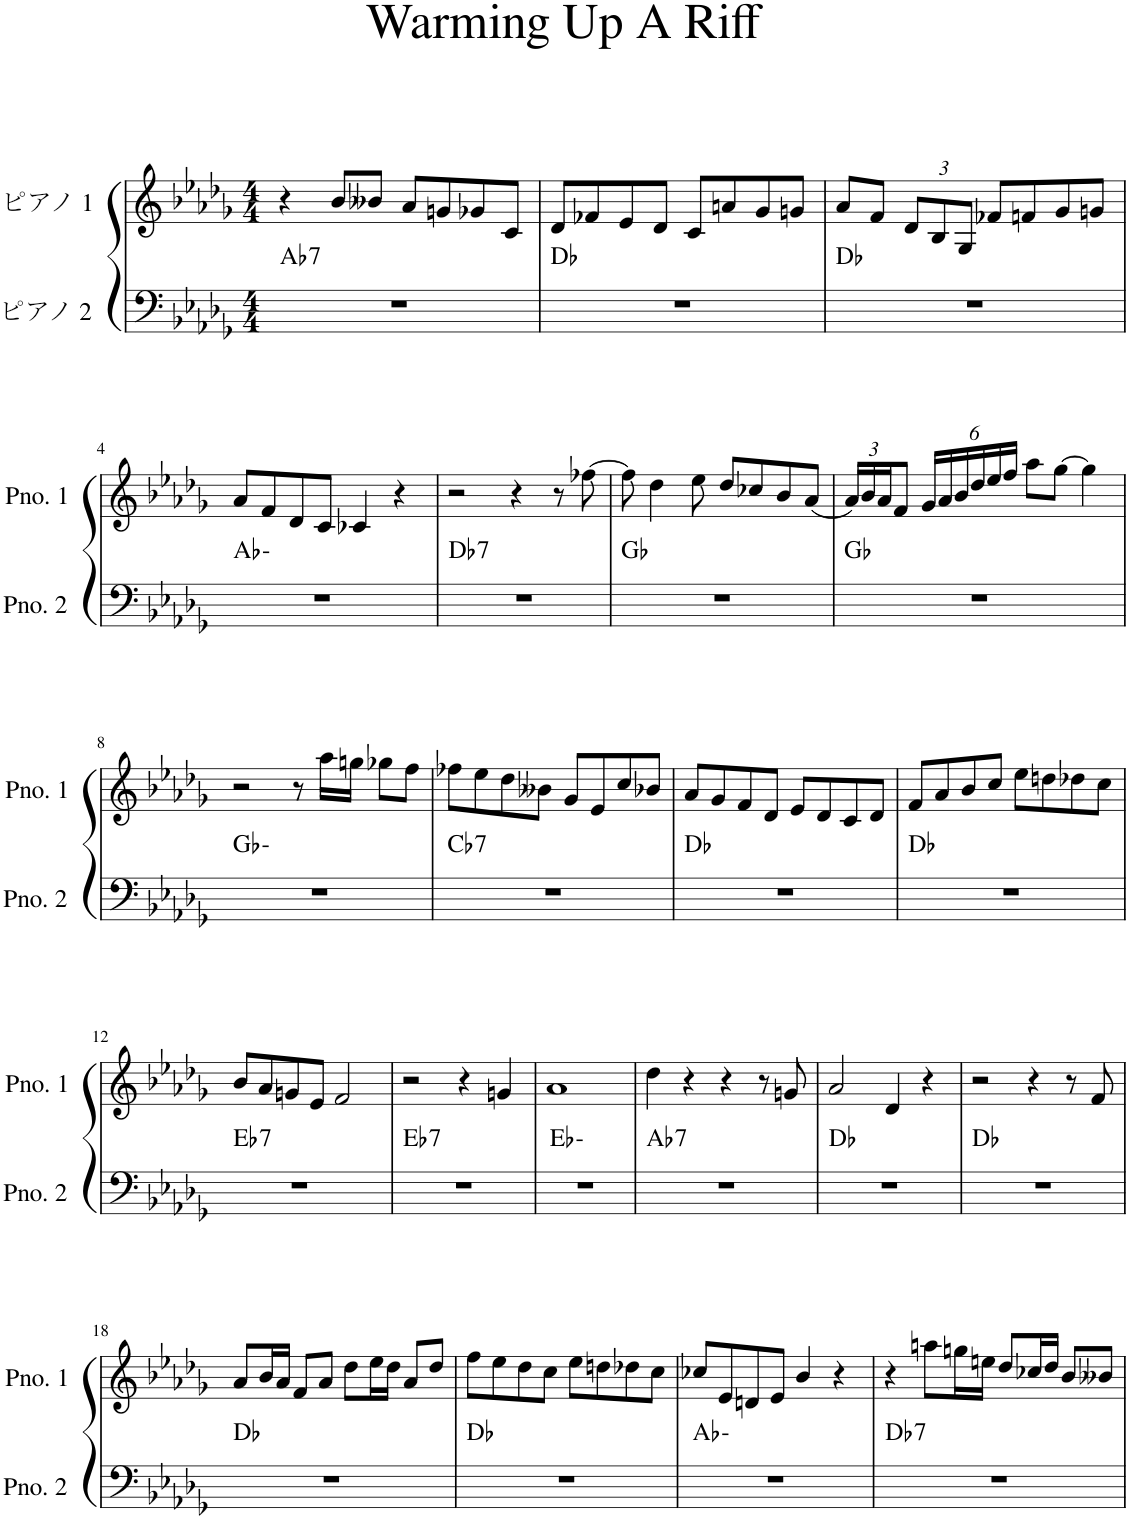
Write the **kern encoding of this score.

**kern	**harte	**kern
*part2	*part2	*part1
*staff2	*	*staff1
*I"ピアノ 2	*	*I"ピアノ 1
*clefF4	*	*clefG2
*k[b-e-a-d-g-]	*	*k[b-e-a-d-g-]
*M4/4	*	*M4/4
=1	=1	=1
!	!LO:H:kt=7	!
1r	Ab:7	4r
.	.	8b-/L
.	.	8b--X/J
.	.	8a-/L
.	.	8gn/
.	.	8g-X/
.	.	8c/J
=2	=2	=2
1r	Db:maj	8d-/L
.	.	8f-X/
.	.	8e-/
.	.	8d-/J
.	.	8c/L
.	.	8an/
.	.	8g-/
.	.	8gn/J
=3	=3	=3
1r	Db:maj	8a-/L
.	.	8f/J
*	*	*Xbrackettup
.	.	12d-/L
.	.	12B-/
.	.	12G-/J
.	.	8f-X/L
.	.	8fn/
.	.	8g-/
.	.	8gn/J
!!LO:LB:g=z
=4	=4	=4
1r	Ab:min	8a-/L
.	.	8f/
.	.	8d-/
.	.	8c/J
.	.	4c-X/
.	.	4r
=5	=5	=5
!	!LO:H:kt=7	!
1r	Db:7	2r
.	.	4r
.	.	8r
.	.	[8ff-X\
=6	=6	=6
1r	Gb:maj	8ff-\]
.	.	4dd-\
.	.	8ee-\
.	.	8dd-/L
.	.	8cc-X/
.	.	8b-/
.	.	(8a-/J
=7	=7	=7
1r	Gb:maj	24a-/LL)
.	.	24b-/
.	.	24a-/J
.	.	8f/J
.	.	24g-/LL
.	.	24a-/
.	.	24b-/
.	.	24dd-/
.	.	24ee-/
.	.	24ff/JJ
.	.	8aa-\L
.	.	[8gg-\J
.	.	4gg-\]
!!LO:LB:g=z
=8	=8	=8
1r	Gb:min	2r
.	.	8r
.	.	16aa-\LL
.	.	16ggn\JJ
.	.	8gg-X\L
.	.	8ff\J
=9	=9	=9
!	!LO:H:kt=7	!
1r	Cb:7	8ff-X\L
.	.	8ee-\
.	.	8dd-\
.	.	8b--X\J
.	.	8g-/L
.	.	8e-/
.	.	8cc/
.	.	8b-X/J
=10	=10	=10
1r	Db:maj	8a-/L
.	.	8g-/
.	.	8f/
.	.	8d-/J
.	.	8e-/L
.	.	8d-/
.	.	8c/
.	.	8d-/J
=11	=11	=11
1r	Db:maj	8f/L
.	.	8a-/
.	.	8b-/
.	.	8cc/J
.	.	8ee-\L
.	.	8ddn\
.	.	8dd-X\
.	.	8cc\J
!!LO:LB:g=z
=12	=12	=12
!	!LO:H:kt=7	!
1r	Eb:7	8b-/L
.	.	8a-/
.	.	8gn/
.	.	8e-/J
.	.	2f/
=13	=13	=13
!	!LO:H:kt=7	!
1r	Eb:7	2r
.	.	4r
.	.	4gn/
=14	=14	=14
1r	Eb:min	1a-
=15	=15	=15
!	!LO:H:kt=7	!
1r	Ab:7	4dd-\
.	.	4r
.	.	4r
.	.	8r
.	.	8gn/
=16	=16	=16
1r	Db:maj	2a-/
.	.	4d-/
.	.	4r
=17	=17	=17
1r	Db:maj	2r
.	.	4r
.	.	8r
.	.	8f/
!!LO:LB:g=z
=18	=18	=18
1r	Db:maj	8a-/L
.	.	16b-/L
.	.	16a-/JJ
.	.	8f/L
.	.	8a-/J
.	.	8dd-\L
.	.	16ee-\L
.	.	16dd-\JJ
.	.	8a-/L
.	.	8dd-/J
=19	=19	=19
1r	Db:maj	8ff\L
.	.	8ee-\
.	.	8dd-\
.	.	8cc\J
.	.	8ee-\L
.	.	8ddn\
.	.	8dd-X\
.	.	8cc\J
=20	=20	=20
1r	Ab:min	8cc-X/L
.	.	8e-/
.	.	8dn/
.	.	8e-/J
.	.	4b-/
.	.	4r
=21	=21	=21
!	!LO:H:kt=7	!
1r	Db:7	4r
.	.	8aan\L
.	.	16ggn\L
.	.	16een\JJ
.	.	8dd-/L
.	.	16cc-X/L
.	.	16dd-/JJ
.	.	8b-/L
.	.	8b--X/J
=	=	=
*-	*-	*-
